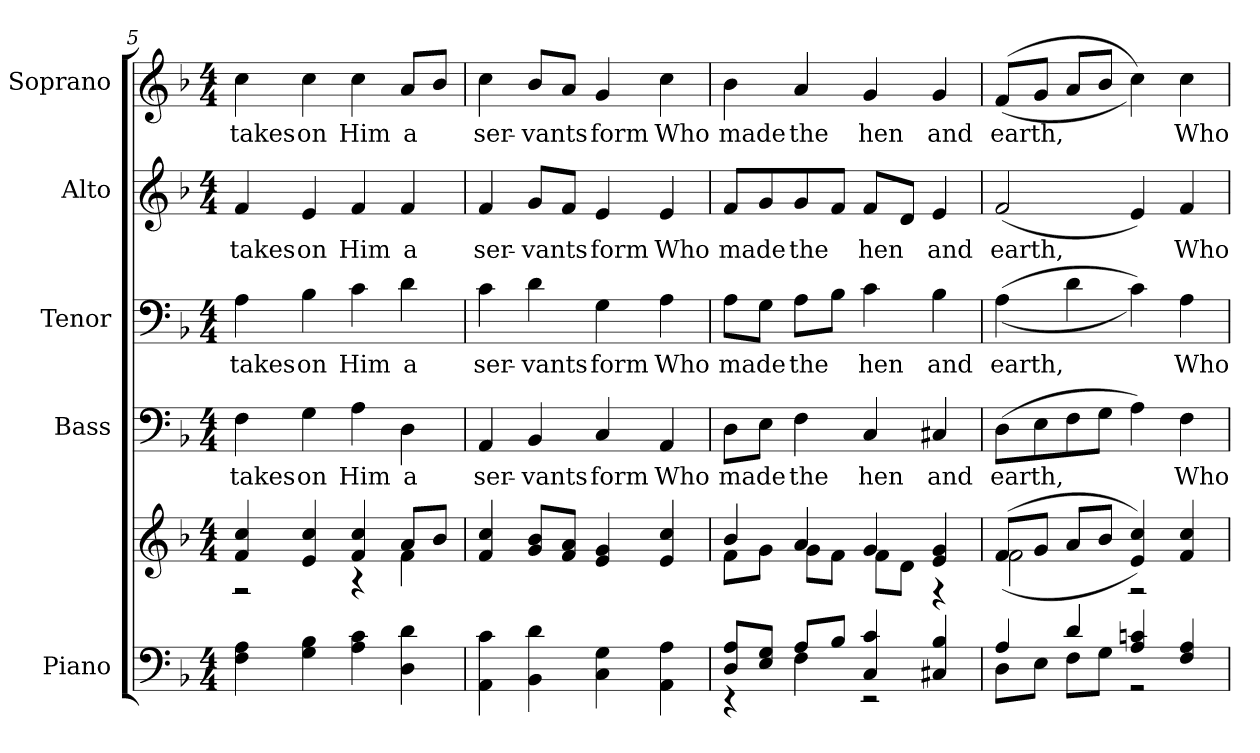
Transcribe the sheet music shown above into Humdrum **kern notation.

**kern	**kern	**kern	**text	**kern	**text	**kern	**text	**kern	**text
*part5	*part5	*part4	*part4	*part3	*part3	*part2	*part2	*part1	*part1
*staff6	*staff5	*staff4	*staff4	*staff3	*staff3	*staff2	*staff2	*staff1	*staff1
*I"Piano	*	*I"Bass	*	*I"Tenor	*	*I"Alto	*	*I"Soprano	*
*I'Pno.	*	*I'B.	*	*I'T.	*	*I'A.	*	*I'S.	*
!!LO:PB:g=z
*clefF4	*clefG2	*clefF4	*	*clefF4	*	*clefG2	*	*clefG2	*
*k[b-]	*k[b-]	*k[b-]	*	*k[b-]	*	*k[b-]	*	*k[b-]	*
*F:	*F:	*F:	*	*F:	*	*F:	*	*F:	*
*M4/4	*M4/4	*M4/4	*	*M4/4	*	*M4/4	*	*M4/4	*
=5	=5	=5	=5	=5	=5	=5	=5	=5	=5
*	*^	*	*	*	*	*	*	*	*
!	!	!	!	!LO:LY:b:color=#000000	!	!	!	!	!	!
!	!	!	!	!	!	!LO:LY:b:color=#000000	!	!	!	!
!	!	!	!	!	!	!	!	!LO:LY:b:color=#000000	!	!
!	!	!	!	!	!	!	!	!	!	!LO:LY:b:color=#000000
4Fi\ 4Ai	4fi/ 4cci	2r	4Fi\	takes	4Ai\	takes	4fi/	takes	4cci\	takes
!	!	!	!	!LO:LY:b:color=#000000	!	!	!	!	!	!
!	!	!	!	!	!	!LO:LY:b:color=#000000	!	!	!	!
!	!	!	!	!	!	!	!	!LO:LY:b:color=#000000	!	!
!	!	!	!	!	!	!	!	!	!	!LO:LY:b:color=#000000
4Gi\ 4B-i	4ei/ 4cci	.	4Gi\	on	4B-i\	on	4ei/	on	4cci\	on
!	!	!	!	!LO:LY:b:color=#000000	!	!	!	!	!	!
!	!	!	!	!	!	!LO:LY:b:color=#000000	!	!	!	!
!	!	!	!	!	!	!	!	!LO:LY:b:color=#000000	!	!
!	!	!	!	!	!	!	!	!	!	!LO:LY:b:color=#000000
4Ai\ 4ci	4fi/ 4cci	4r	4Ai\	Him	4ci\	Him	4fi/	Him	4cci\	Him
!	!	!	!	!LO:LY:b:color=#000000	!	!	!	!	!	!
!	!	!	!	!	!	!LO:LY:b:color=#000000	!	!	!	!
!	!	!	!	!	!	!	!	!LO:LY:b:color=#000000	!	!
!	!	!	!	!	!	!	!	!	!	!LO:LY:b:color=#000000
4Di\ 4di	8ai/L	4fi\	4Di\	a	4di\	a	4fi/	a	8ai/L	a
.	8b-i/J	.	.	.	.	.	.	.	8b-i/J	.
*	*v	*v	*	*	*	*	*	*	*	*
=6	=6	=6	=6	=6	=6	=6	=6	=6	=6
!	!	!	!LO:LY:b:color=#000000	!	!	!	!	!	!
!	!	!	!	!	!LO:LY:b:color=#000000	!	!	!	!
!	!	!	!	!	!	!	!LO:LY:b:color=#000000	!	!
!	!	!	!	!	!	!	!	!	!LO:LY:b:color=#000000
4AAi\ 4ci	4fi/ 4cci	4AAi/	ser-	4ci\	ser-	4fi/	ser-	4cci\	ser-
!	!	!	!LO:LY:b:color=#000000	!	!	!	!	!	!
!	!	!	!	!	!LO:LY:b:color=#000000	!	!	!	!
!	!	!	!	!	!	!	!LO:LY:b:color=#000000	!	!
!	!	!	!	!	!	!	!	!	!LO:LY:b:color=#000000
4BB-i\ 4di	8gi/ 8b-iL	4BB-i/	-vants	4di\	-vants	8gi/L	-vants	8b-i/L	-vants
.	8fi/ 8aiJ	.	.	.	.	8fi/J	.	8ai/J	.
!	!	!	!LO:LY:b:color=#000000	!	!	!	!	!	!
!	!	!	!	!	!LO:LY:b:color=#000000	!	!	!	!
!	!	!	!	!	!	!	!LO:LY:b:color=#000000	!	!
!	!	!	!	!	!	!	!	!	!LO:LY:b:color=#000000
4Ci\ 4Gi	4ei/ 4gi	4Ci/	form	4Gi\	form	4ei/	form	4gi/	form
!	!	!	!LO:LY:b:color=#000000	!	!	!	!	!	!
!	!	!	!	!	!LO:LY:b:color=#000000	!	!	!	!
!	!	!	!	!	!	!	!LO:LY:b:color=#000000	!	!
!	!	!	!	!	!	!	!	!	!LO:LY:b:color=#000000
4AAi\ 4Ai	4ei/ 4cci	4AAi/	Who	4Ai\	Who	4ei/	Who	4cci\	Who
!!LO:PB:g=z
=7	=7	=7	=7	=7	=7	=7	=7	=7	=7
*^	*^	*	*	*	*	*	*	*	*
!	!	!	!	!	!LO:LY:b:color=#000000	!	!	!	!	!	!
!	!	!	!	!	!	!	!LO:LY:b:color=#000000	!	!	!	!
!	!	!	!	!	!	!	!	!	!LO:LY:b:color=#000000	!	!
!	!	!	!	!	!	!	!	!	!	!	!LO:LY:b:color=#000000
8Di/ 8AiL	4r	4b-i/	8fi\L	8Di\L	made	8Ai\L	made	8fi/L	made	4b-i\	made
8Ei/ 8GiJ	.	.	8gi\J	8Ei\J	.	8Gi\J	.	8gi/	.	.	.
!	!	!	!	!	!LO:LY:b:color=#000000	!	!	!	!	!	!
!	!	!	!	!	!	!	!LO:LY:b:color=#000000	!	!	!	!
!	!	!	!	!	!	!	!	!	!LO:LY:b:color=#000000	!	!
!	!	!	!	!	!	!	!	!	!	!	!LO:LY:b:color=#000000
8Ai/L	4Fi\	4ai/	8gi\L	4Fi\	the	8Ai\L	the	8gi/	the	4ai/	the
8B-i/J	.	.	8fi\J	.	.	8B-i\J	.	8fi/J	.	.	.
!	!	!	!	!	!LO:LY:b:color=#000000	!	!	!	!	!	!
!	!	!	!	!	!	!	!LO:LY:b:color=#000000	!	!	!	!
!	!	!	!	!	!	!	!	!	!LO:LY:b:color=#000000	!	!
!	!	!	!	!	!	!	!	!	!	!	!LO:LY:b:color=#000000
4Ci/ 4ci	2r	4gi/	8fi\L	4Ci/	hen	4ci\	hen	8fi/L	hen	4gi/	hen
.	.	.	8di\J	.	.	.	.	8di/J	.	.	.
!	!	!	!	!	!LO:LY:b:color=#000000	!	!	!	!	!	!
!	!	!	!	!	!	!	!LO:LY:b:color=#000000	!	!	!	!
!	!	!	!	!	!	!	!	!	!LO:LY:b:color=#000000	!	!
!	!	!	!	!	!	!	!	!	!	!	!LO:LY:b:color=#000000
4C#Xi/ 4B-i	.	4ei/ 4gi	4r	4C#Xi/	and	4B-i\	and	4ei/	and	4gi/	and
=8	=8	=8	=8	=8	=8	=8	=8	=8	=8	=8	=8
!	!	!	!	!	!LO:LY:b:color=#000000	!	!	!	!	!	!
!	!	!	!	!	!	!	!LO:LY:b:color=#000000	!	!	!	!
!	!	!	!	!	!	!	!	!	!LO:LY:b:color=#000000	!	!
!	!	!	!	!	!	!	!	!	!	!	!LO:LY:b:color=#000000
4Ai/	8Di\L	((8fi/L	2fi\	(8Di\L	earth,	((4Ai\	earth,	(2fi/	earth,	((8fi/L	earth,
.	8Ei\J	8gi/J	.	8Ei\	.	.	.	.	.	8gi/J	.
4di/	8Fi\L	8ai/L	.	8Fi\	.	4di\	.	.	.	8ai/L	.
.	8Gi\J	8b-i/J	.	8Gi\J	.	.	.	.	.	8b-i/J	.
4Ai/ 4cni	2r	4ei/ 4cci))	2r	4Ai\)	.	4ci\))	.	4ei/)	.	4cci\))	.
!	!	!	!	!	!LO:LY:b:color=#000000	!	!	!	!	!	!
!	!	!	!	!	!	!	!LO:LY:b:color=#000000	!	!	!	!
!	!	!	!	!	!	!	!	!	!LO:LY:b:color=#000000	!	!
!	!	!	!	!	!	!	!	!	!	!	!LO:LY:b:color=#000000
4Fi/ 4Ai	.	4fi/ 4cci	.	4Fi\	Who	4Ai\	Who	4fi/	Who	4cci\	Who
*v	*v	*	*	*	*	*	*	*	*	*	*
*	*v	*v	*	*	*	*	*	*	*	*
=	=	=	=	=	=	=	=	=	=
*-	*-	*-	*-	*-	*-	*-	*-	*-	*-
